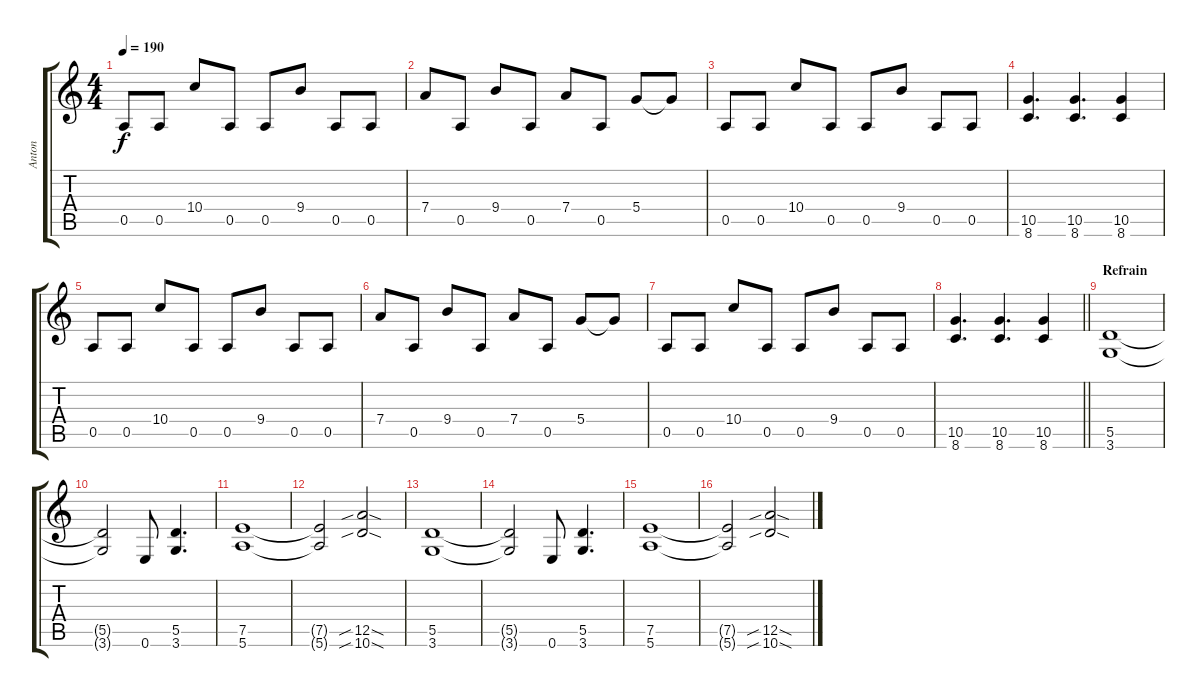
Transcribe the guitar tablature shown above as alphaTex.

\track ("Anton" "Anton") {instrument overdrivenguitar}
\staff {score tabs}
\tuning (E4 B3 G3 D3 A2 E2) {hide}
\ts (4 4)
\tempo 190
\clef g2
\ks c
0.5.8{dy f} 0.5.8 10.4.8 0.5.8 0.5.8 9.4.8 0.5.8 0.5.8 |
7.4.8 0.5.8 9.4.8 0.5.8 7.4.8 0.5.8 5.4.8 5.4{t}.8 |
0.5.8 0.5.8 10.4.8 0.5.8 0.5.8 9.4.8 0.5.8 0.5.8 |
(10.5 8.6).4{d} (10.5 8.6).4{d} (10.5 8.6).4 |
0.5.8 0.5.8 10.4.8 0.5.8 0.5.8 9.4.8 0.5.8 0.5.8 |
7.4.8 0.5.8 9.4.8 0.5.8 7.4.8 0.5.8 5.4.8 5.4{t}.8 |
0.5.8 0.5.8 10.4.8 0.5.8 0.5.8 9.4.8 0.5.8 0.5.8 |
\barLineRight lightlight
(10.5 8.6).4{d} (10.5 8.6).4{d} (10.5 8.6).4 |
\section ("" "Refrain")
(5.5 3.6).1 |
(5.5{t} 3.6{t}).2 0.6.8 (5.5 3.6).4{d} |
(7.5 5.6).1 |
(7.5{t} 5.6{t}).2 (12.5{sib sod} 10.6{sib sod}).2 |
(5.5 3.6).1 |
(5.5{t} 3.6{t}).2 0.6.8 (5.5 3.6).4{d} |
(7.5 5.6).1 |
(7.5{t} 5.6{t}).2 (12.5{sib sod} 10.6{sib sod}).2
